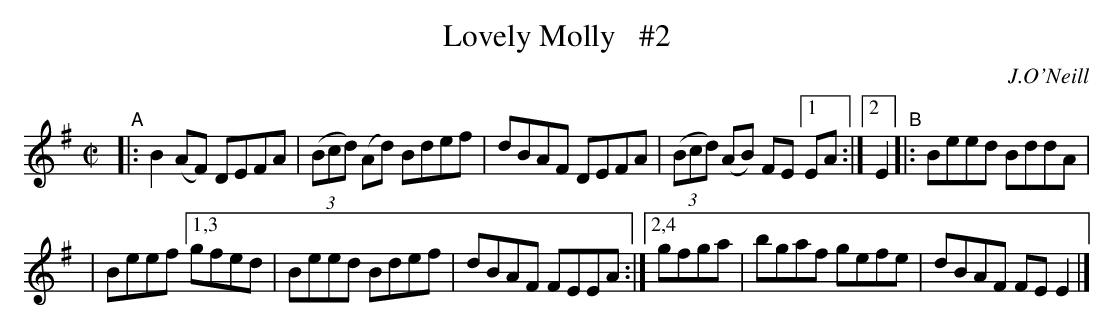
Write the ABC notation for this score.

X:1
T: Lovely Molly   #2
O: J.O'Neill
M: C|
L: 1/8
K: Em
"^A"\
|: B2(AF) DEFA | (3(Bcd) (Ad) Bdef | dBAF DEFA | (3(Bcd) (AB) FE [1 EA :|[2 E2 "^B"|: Beed BddA |
| Beef [1,3 gfed | Beed Bdef | dBAF FEEA :|[2,4 gfga | bgaf gefe | dBAF FEE2 |]
